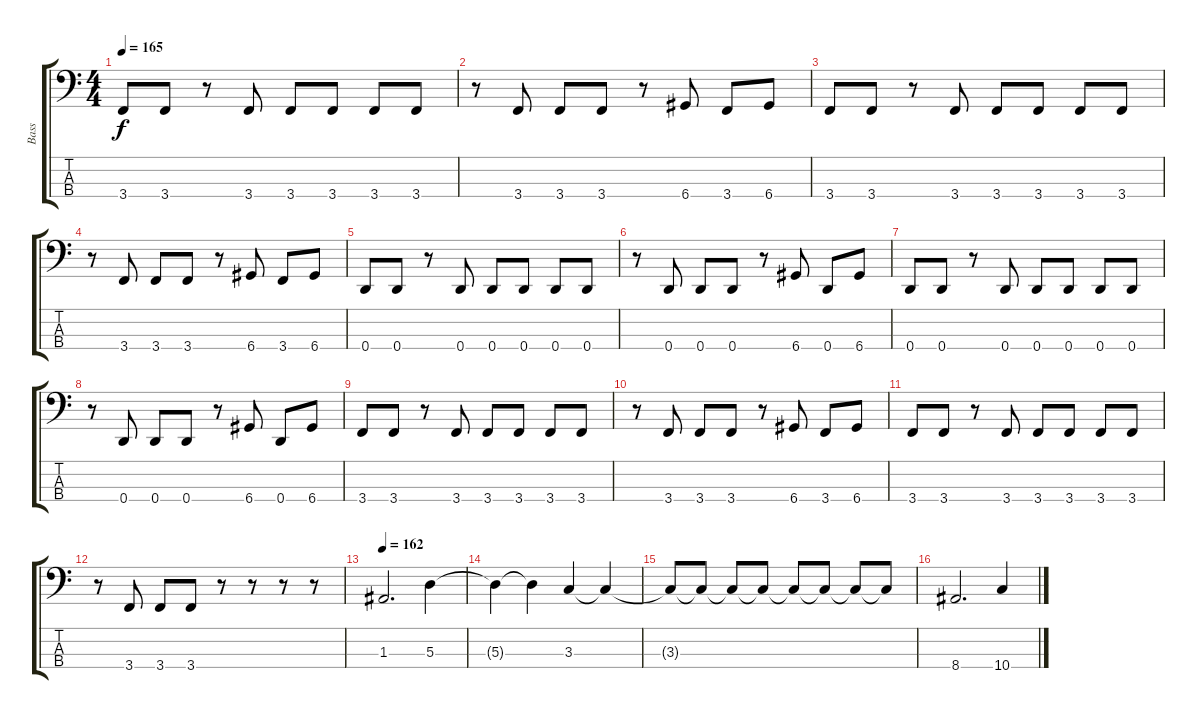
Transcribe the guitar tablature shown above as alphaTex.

\track ("Bass" "Bass") {instrument electricbassfinger}
\staff {score tabs}
\tuning (G2 D2 A1 D1) {hide}
\ts (4 4)
\tempo 165
\clef f4
\ks c
3.4.8{dy f} 3.4.8 r.8 3.4.8 3.4.8 3.4.8 3.4.8 3.4.8 |
r.8 3.4.8 3.4.8 3.4.8 r.8 6.4.8 3.4.8 6.4.8 |
3.4.8 3.4.8 r.8 3.4.8 3.4.8 3.4.8 3.4.8 3.4.8 |
r.8 3.4.8 3.4.8 3.4.8 r.8 6.4.8 3.4.8 6.4.8 |
0.4.8 0.4.8 r.8 0.4.8 0.4.8 0.4.8 0.4.8 0.4.8 |
r.8 0.4.8 0.4.8 0.4.8 r.8 6.4.8 0.4.8 6.4.8 |
0.4.8 0.4.8 r.8 0.4.8 0.4.8 0.4.8 0.4.8 0.4.8 |
r.8 0.4.8 0.4.8 0.4.8 r.8 6.4.8 0.4.8 6.4.8 |
3.4.8 3.4.8 r.8 3.4.8 3.4.8 3.4.8 3.4.8 3.4.8 |
r.8 3.4.8 3.4.8 3.4.8 r.8 6.4.8 3.4.8 6.4.8 |
3.4.8 3.4.8 r.8 3.4.8 3.4.8 3.4.8 3.4.8 3.4.8 |
r.8 3.4.8 3.4.8 3.4.8 r.8 r.8 r.8 r.8 |
\tempo 162
1.3.2{d} 5.3.4 |
5.3{t}.4 5.3{t}.4 3.3.4 3.3{t}.4 |
3.3{t}.8 3.3{t}.8 3.3{t}.8 3.3{t}.8 3.3{t}.8 3.3{t}.8 3.3{t}.8 3.3{t}.8 |
8.4.2{d} 10.4.4
